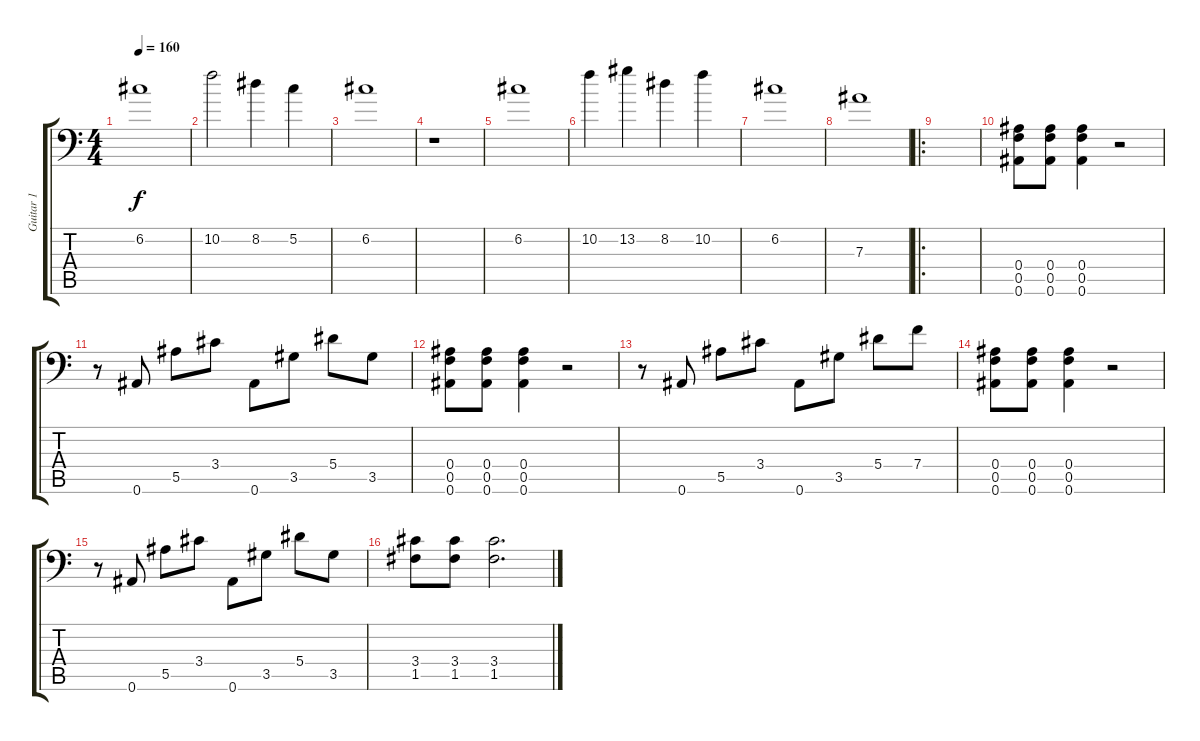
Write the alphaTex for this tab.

\track ("Guitar 1" "Guitar 1") {instrument distortionguitar}
\staff {score tabs}
\tuning (C4 G3 Eb3 Bb2 F2 Bb1) {hide}
\ts (4 4)
\tempo 160
\clef f4
\ks c
6.2.1{dy f} |
10.2.2 8.2.4 5.2.4 |
6.2.1 |
r.1 |
6.2.1 |
10.2.4 13.2.4 8.2.4 10.2.4 |
6.2.1 |
7.3.1 |
\ro
|
(0.4 0.5 0.6).8{volume 14 balance 4} (0.4 0.5 0.6).8 (0.4 0.5 0.6).4 r.2 |
r.8 0.6.8 5.5.8 3.4.8 0.6.8 3.5.8 5.4.8 3.5.8 |
(0.4 0.5 0.6).8 (0.4 0.5 0.6).8 (0.4 0.5 0.6).4 r.2 |
r.8 0.6.8 5.5.8 3.4.8 0.6.8 3.5.8 5.4.8 7.4.8 |
(0.4 0.5 0.6).8 (0.4 0.5 0.6).8 (0.4 0.5 0.6).4 r.2 |
r.8 0.6.8 5.5.8 3.4.8 0.6.8 3.5.8 5.4.8 3.5.8 |
(3.4 1.5).8 (3.4 1.5).8 (3.4 1.5).2{d}
